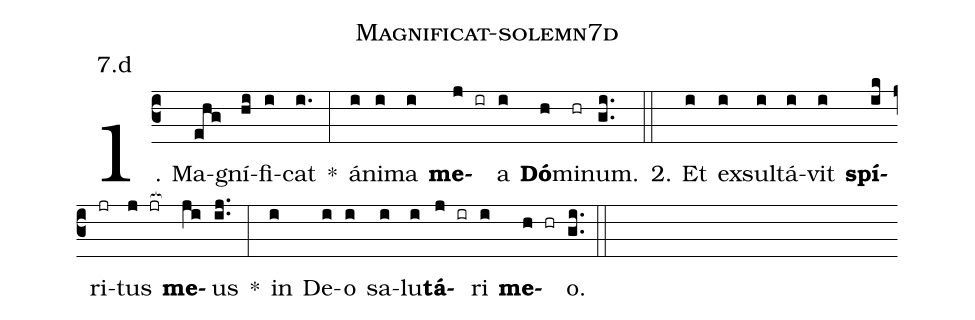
name: Magnificat-solemn7d;
annotation: 7.d;
%%
(c3)1. Ma(ehg)gní(hi)fi(i)cat(i.) *(:) á(i)ni(i)ma(i) <b>me</b>(j ir)a(i) <b>Dó</b>(h)mi(hr)num.(gi..) (::)
2. Et(i) ex(i)sul(i)tá(i)vit(i) <b>spí</b>(ik)ri(jr)tus(j jr[ocb:1{]) <b>me</b>(ji[ocb:0}])us(ij..) *(:) in(i) De(i)o(i) sa(i)lu(i)<b>tá</b>(j ir)ri(i) <b>me</b>(h hr)o.(gi..) (::)
